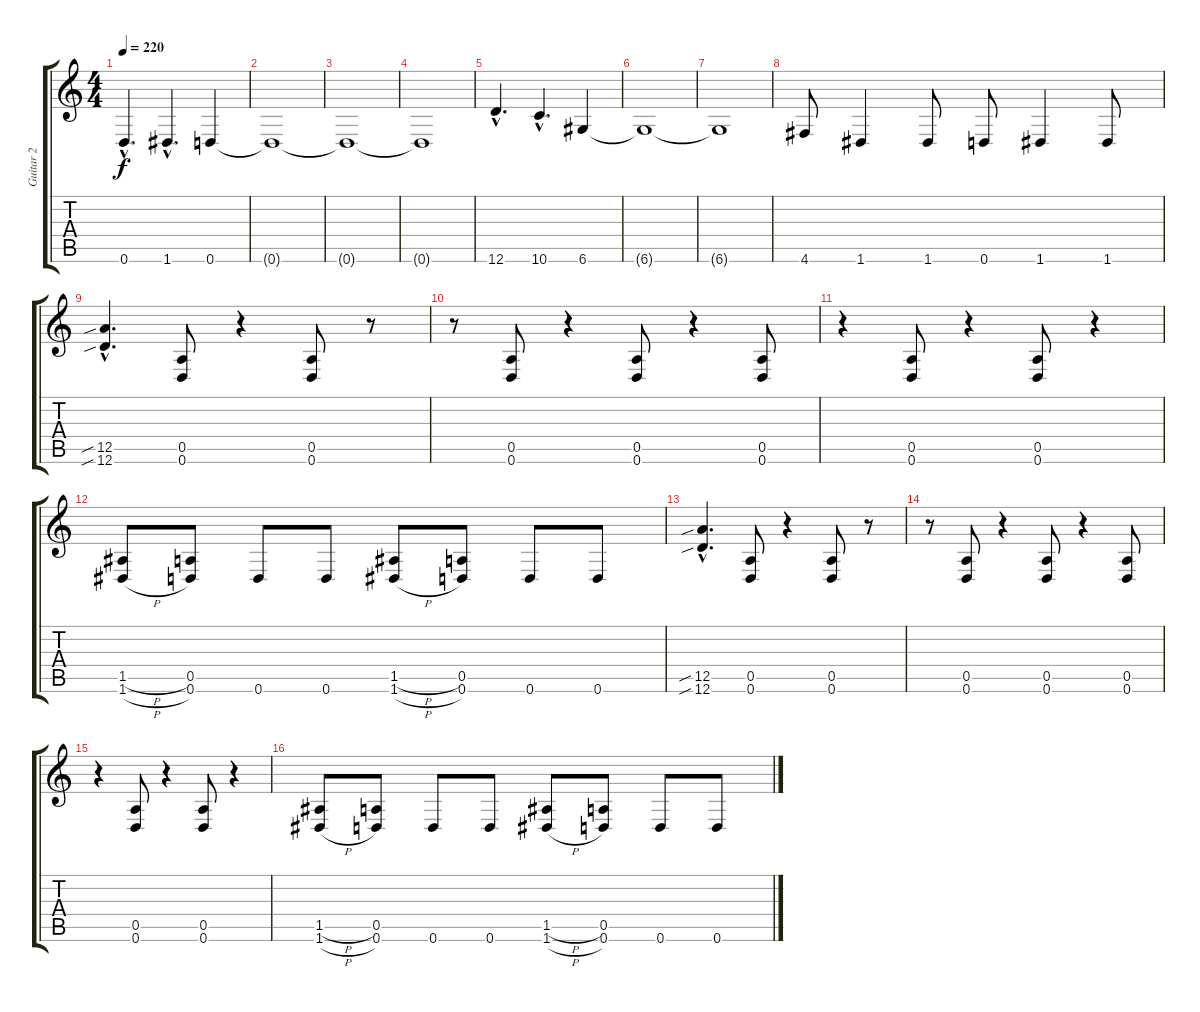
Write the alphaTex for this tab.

\track ("Guitar 2" "Guitar 2") {instrument distortionguitar}
\staff {score tabs}
\tuning (E4 B3 G3 D3 A2 D2) {hide}
\ts (4 4)
\tempo 220
\clef g2
\ks c
0.6{hac}.4{d dy f volume 12 instrument overdrivenguitar} 1.6{hac}.4{d} 0.6.4 |
0.6{t}.1 |
0.6{t}.1 |
0.6{t}.1 |
12.6{hac}.4{d volume 12 instrument overdrivenguitar} 10.6{hac}.4{d} 6.6.4 |
6.6{t}.1 |
6.6{t}.1 |
4.6.8{volume 16 balance 16 instrument distortionguitar} 1.6.4 1.6.8 0.6.8 1.6.4 1.6.8 |
(12.5{sib hac} 12.6{sib hac}).4{d} (0.5 0.6).8 r.4 (0.5 0.6).8 r.8 |
r.8 (0.5 0.6).8 r.4 (0.5 0.6).8 r.4 (0.5 0.6).8 |
r.4 (0.5 0.6).8 r.4 (0.5 0.6).8 r.4 |
(1.5{h} 1.6{h}).8 (0.5 0.6).8 0.6.8 0.6.8 (1.5{h} 1.6{h}).8 (0.5 0.6).8 0.6.8 0.6.8 |
(12.5{sib hac} 12.6{sib hac}).4{d} (0.5 0.6).8 r.4 (0.5 0.6).8 r.8 |
r.8 (0.5 0.6).8 r.4 (0.5 0.6).8 r.4 (0.5 0.6).8 |
r.4 (0.5 0.6).8 r.4 (0.5 0.6).8 r.4 |
(1.5{h} 1.6{h}).8 (0.5 0.6).8 0.6.8 0.6.8 (1.5{h} 1.6{h}).8 (0.5 0.6).8 0.6.8 0.6.8
